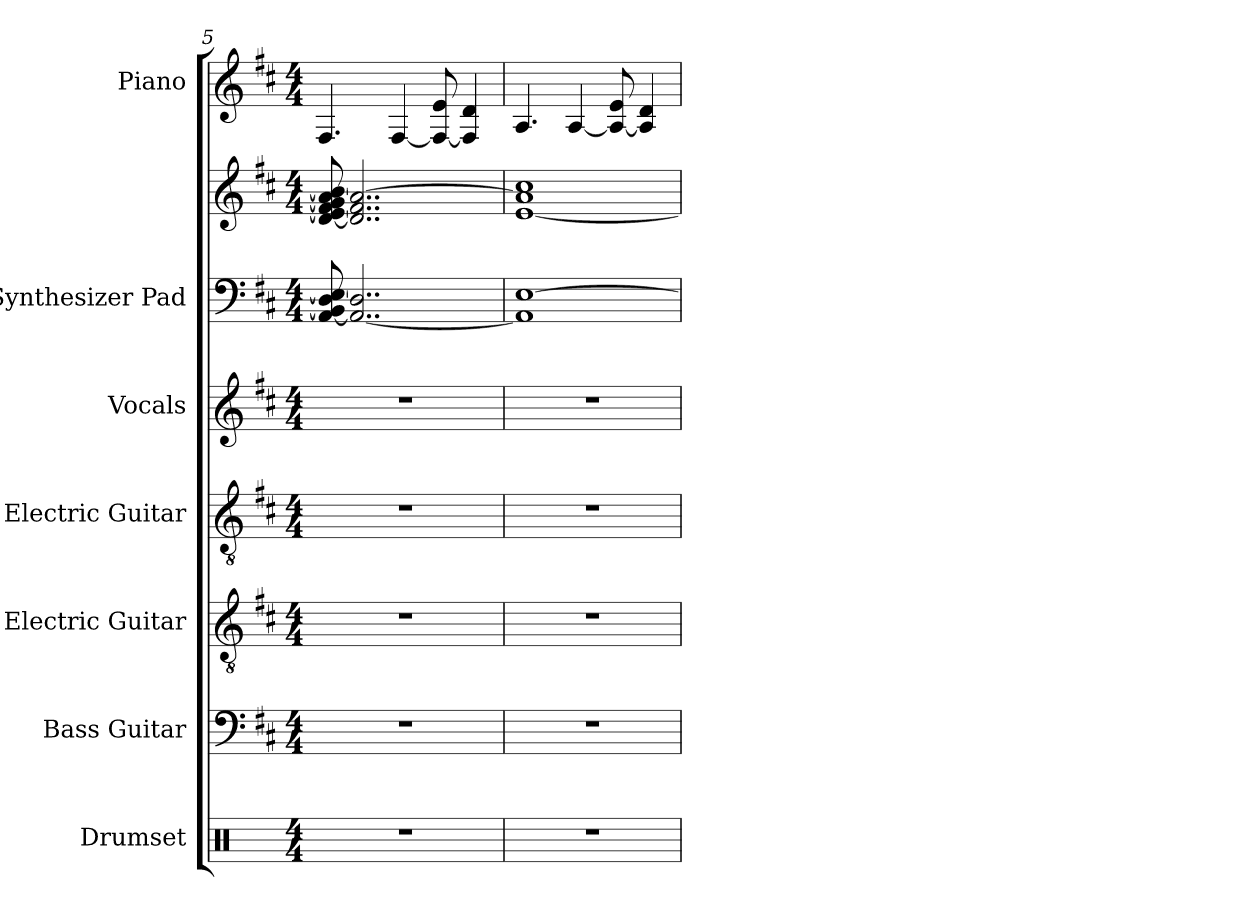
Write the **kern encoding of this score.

**kern	**kern	**kern	**kern	**kern	**kern	**kern	**kern
*part7	*part6	*part5	*part4	*part3	*part2	*part2	*part1
*staff8	*staff7	*staff6	*staff5	*staff4	*staff3	*staff2	*staff1
*I"Drumset	*I"Bass Guitar	*I"Electric Guitar	*I"Electric Guitar	*I"Vocals	*I"Synthesizer Pad	*	*I"Piano
*I'Drs.	*I'B. Guit.	*I'E. Guit.	*I'E. Guit.	*I'Voc.	*I'Syn.	*	*I'Pno.
*clefX	*clefF4	*clefGv2	*clefGv2	*clefG2	*clefF4	*clefG2	*clefG2
*	*ITrd7c12	*	*	*	*	*	*
*k[]	*k[f#c#]	*k[f#c#]	*k[f#c#]	*k[f#c#]	*k[f#c#]	*k[f#c#]	*k[f#c#]
*M4/4	*M4/4	*M4/4	*M4/4	*M4/4	*M4/4	*M4/4	*M4/4
=5	=5	=5	=5	=5	=5	=5	=5
1r	1r	1r	1r	1r	[8AA/ 8BB/] [8D/ 8E/]	[8d/ 8e/] [8f#/ 8g/] [8a/ 8b/]	4.F#/
.	.	.	.	.	2..AA/_ 2..D/]	2..d/] 2..f#/] 2..a/_	.
.	.	.	.	.	.	.	[4F#/
.	.	.	.	.	.	.	8F#/_ 8e/
.	.	.	.	.	.	.	4F#/] 4d/
!!LO:PB:g=z
=6	=6	=6	=6	=6	=6	=6	=6
1r	1r	1r	1r	1r	1AA] [1E	[1e 1a] 1cc#	4.A/
.	.	.	.	.	.	.	[4A/
.	.	.	.	.	.	.	8A/_ 8e/
.	.	.	.	.	.	.	4A/] 4d/
=	=	=	=	=	=	=	=
*-	*-	*-	*-	*-	*-	*-	*-
